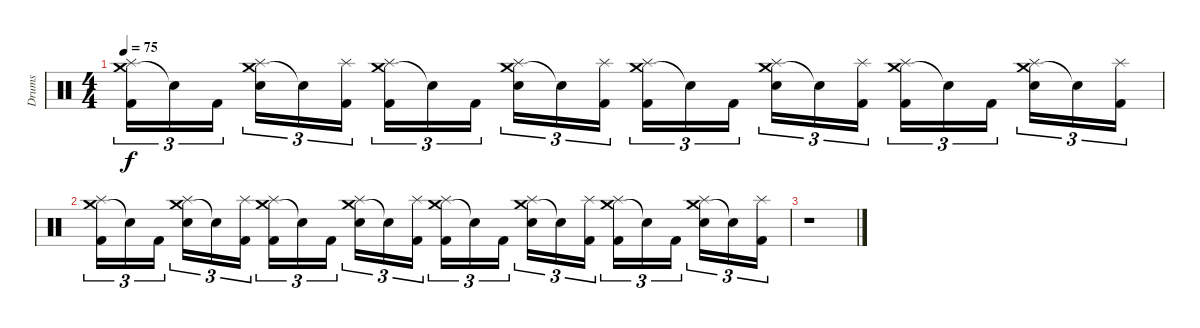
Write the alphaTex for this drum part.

\track ("Drums" "Drums") {instrument percussion}
\staff {score}
\articulation defaults
\ts (4 4)
\tempo 75
\clef neutral
\ks c
("Crash medium (hit)" "Splash (hit)" "Kick (hit) 2").16{tu (3 2) dy f} "Snare (hit)"{t}.16{tu (3 2)} "Kick (hit) 2".16{tu (3 2)} ("Crash medium (hit)" "Splash (hit)" "Snare (hit) 2").16{tu (3 2)} "Snare (hit)"{t}.16{tu (3 2)} ("Splash (hit)" "Kick (hit) 2").16{tu (3 2)} ("Crash medium (hit)" "Splash (hit)" "Kick (hit) 2").16{tu (3 2)} "Snare (hit)"{t}.16{tu (3 2)} "Kick (hit) 2".16{tu (3 2)} ("Crash medium (hit)" "Splash (hit)" "Snare (hit) 2").16{tu (3 2)} "Snare (hit)"{t}.16{tu (3 2)} ("Splash (hit)" "Kick (hit) 2").16{tu (3 2)} ("Crash medium (hit)" "Splash (hit)" "Kick (hit) 2").16{tu (3 2)} "Snare (hit)"{t}.16{tu (3 2)} "Kick (hit) 2".16{tu (3 2)} ("Crash medium (hit)" "Splash (hit)" "Snare (hit) 2").16{tu (3 2)} "Snare (hit)"{t}.16{tu (3 2)} ("Splash (hit)" "Kick (hit) 2").16{tu (3 2)} ("Crash medium (hit)" "Splash (hit)" "Kick (hit) 2").16{tu (3 2)} "Snare (hit)"{t}.16{tu (3 2)} "Kick (hit) 2".16{tu (3 2)} ("Crash medium (hit)" "Splash (hit)" "Snare (hit) 2").16{tu (3 2)} "Snare (hit)"{t}.16{tu (3 2)} ("Splash (hit)" "Kick (hit) 2").16{tu (3 2)} |
("Crash medium (hit)" "Splash (hit)" "Kick (hit) 2").16{tu (3 2)} "Snare (hit)"{t}.16{tu (3 2)} "Kick (hit) 2".16{tu (3 2)} ("Crash medium (hit)" "Splash (hit)" "Snare (hit) 2").16{tu (3 2)} "Snare (hit)"{t}.16{tu (3 2)} ("Splash (hit)" "Kick (hit) 2").16{tu (3 2)} ("Crash medium (hit)" "Splash (hit)" "Kick (hit) 2").16{tu (3 2)} "Snare (hit)"{t}.16{tu (3 2)} "Kick (hit) 2".16{tu (3 2)} ("Crash medium (hit)" "Splash (hit)" "Snare (hit) 2").16{tu (3 2)} "Snare (hit)"{t}.16{tu (3 2)} ("Splash (hit)" "Kick (hit) 2").16{tu (3 2)} ("Crash medium (hit)" "Splash (hit)" "Kick (hit) 2").16{tu (3 2)} "Snare (hit)"{t}.16{tu (3 2)} "Kick (hit) 2".16{tu (3 2)} ("Crash medium (hit)" "Splash (hit)" "Snare (hit) 2").16{tu (3 2)} "Snare (hit)"{t}.16{tu (3 2)} ("Splash (hit)" "Kick (hit) 2").16{tu (3 2)} ("Crash medium (hit)" "Splash (hit)" "Kick (hit) 2").16{tu (3 2)} "Snare (hit)"{t}.16{tu (3 2)} "Kick (hit) 2".16{tu (3 2)} ("Crash medium (hit)" "Splash (hit)" "Snare (hit) 2").16{tu (3 2)} "Snare (hit)"{t}.16{tu (3 2)} ("Splash (hit)" "Kick (hit) 2").16{tu (3 2)} |
r.1
